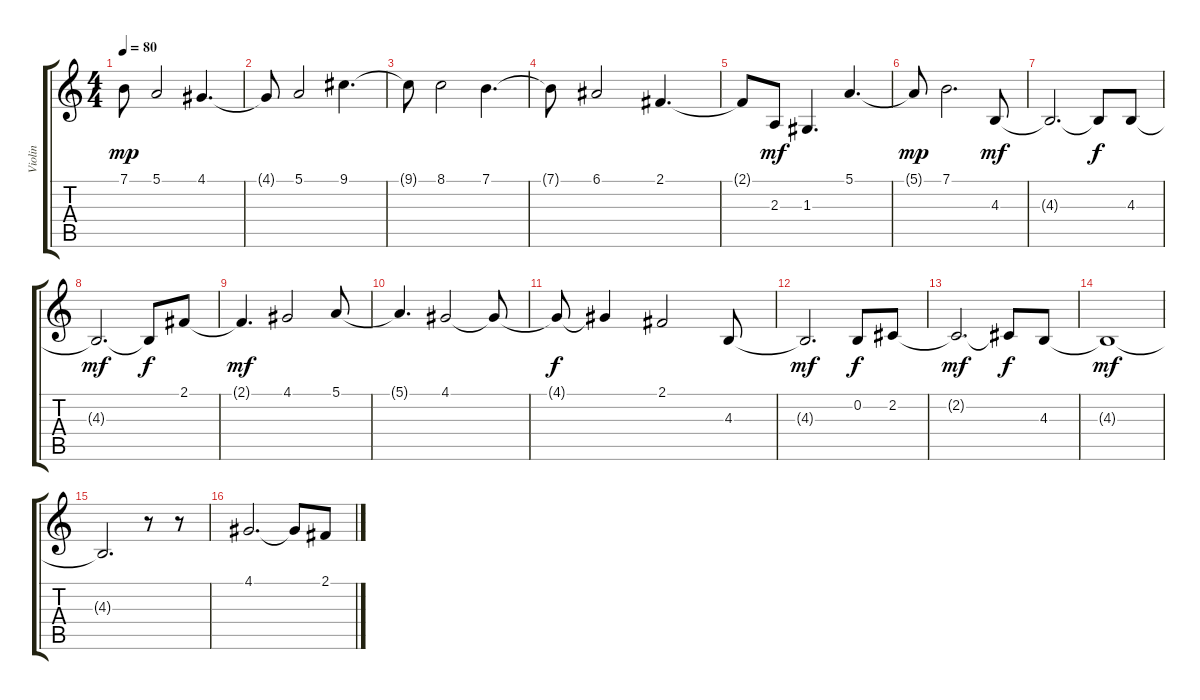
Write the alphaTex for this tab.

\track ("Violin" "Violin") {instrument violin}
\staff {score tabs}
\tuning (E4 B3 G3 D3 A2 E2) {hide}
\ts (4 4)
\tempo 80
\clef g2
\ks c
7.1{t}.8{dy mp} 5.1.2 4.1.4{d} |
4.1{t}.8 5.1.2 9.1.4{d} |
9.1{t}.8 8.1.2 7.1.4{d} |
7.1{t}.8 6.1.2 2.1.4{d} |
2.1{t}.8 2.3.8{dy mf} 1.3.4{d} 5.1.4{d} |
5.1{t}.8{dy mp} 7.1.2{d} 4.3.8{dy mf} |
4.3{t}.2{d} 4.3{t}.8{dy f} 4.3.8 |
4.3{t}.2{d dy mf} 4.3{t}.8{dy f} 2.1.8 |
2.1{t}.4{d dy mf} 4.1.2 5.1.8 |
5.1{t}.4{d} 4.1.2 4.1{t}.8 |
4.1{t}.8{dy f} 4.1{t}.4 2.1.2 4.3.8 |
4.3{t}.2{d dy mf} 0.2.8{dy f} 2.2.8 |
2.2{t}.2{d dy mf} 2.2{t}.8{dy f} 4.3.8 |
4.3{t}.1{dy mf} |
4.3{t}.2{d} r.8 r.8 |
4.1.2{d} 4.1{t}.8 2.1.8
